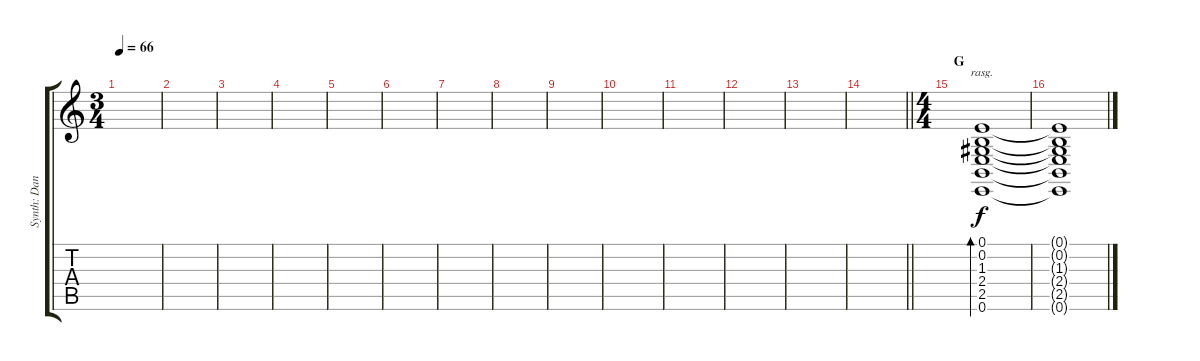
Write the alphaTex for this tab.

\track ("Synth: Danny" "Synth: Dan") {instrument synthstrings1}
\staff {score tabs}
\tuning (E4 B3 G3 D3 A2 E2) {hide}
\ts (3 4)
\tempo 66
\clef g2
\ks c
|
|
|
|
|
|
|
|
|
|
|
|
|
\barLineRight lightlight
|
\ts (4 4)
\section ("" "G")
(0.1 0.2 1.3 2.4 2.5 0.6).1{bd 120 rasg ii} |
(0.1{t} 0.2{t} 1.3{t} 2.4{t} 2.5{t} 0.6{t}).1
